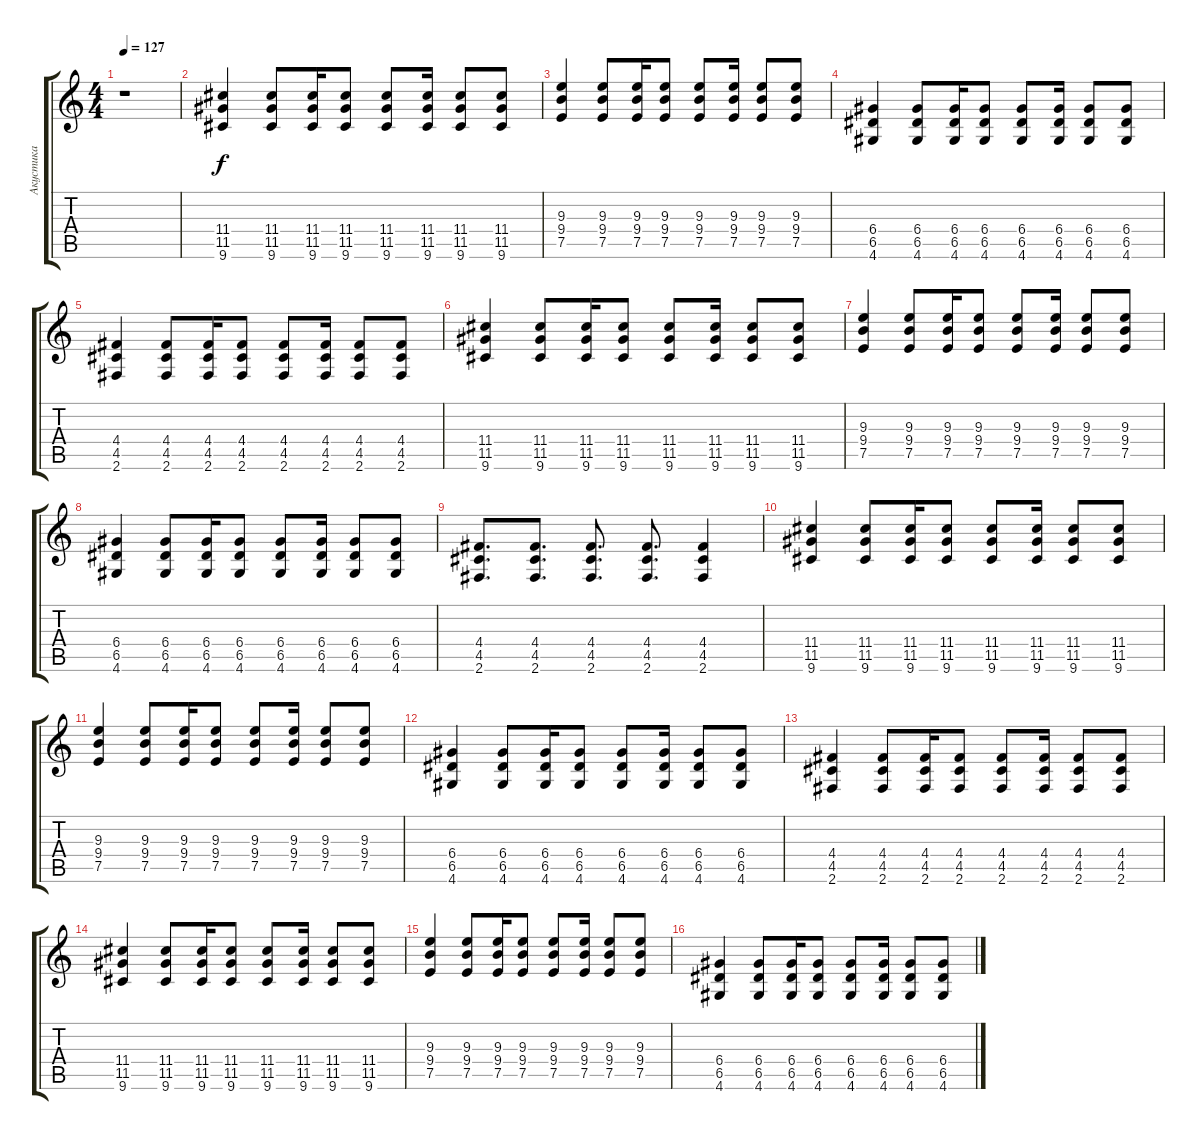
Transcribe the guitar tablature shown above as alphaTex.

\track ("Акустика" "Акустика") {instrument acousticguitarsteel}
\staff {score tabs}
\tuning (E4 B3 G3 D3 A2 E2) {hide}
\ts (4 4)
\tempo 127
\clef g2
\ks c
r.1{dy f} |
(11.4 11.5 9.6).4 (11.4 11.5 9.6).8 (11.4 11.5 9.6).16 (11.4 11.5 9.6).8 (11.4 11.5 9.6).8 (11.4 11.5 9.6).16 (11.4 11.5 9.6).8 (11.4 11.5 9.6).8 |
(9.3 9.4 7.5).4 (9.3 9.4 7.5).8 (9.3 9.4 7.5).16 (9.3 9.4 7.5).8 (9.3 9.4 7.5).8 (9.3 9.4 7.5).16 (9.3 9.4 7.5).8 (9.3 9.4 7.5).8 |
(6.4 6.5 4.6).4 (6.4 6.5 4.6).8 (6.4 6.5 4.6).16 (6.4 6.5 4.6).8 (6.4 6.5 4.6).8 (6.4 6.5 4.6).16 (6.4 6.5 4.6).8 (6.4 6.5 4.6).8 |
(4.4 4.5 2.6).4 (4.4 4.5 2.6).8 (4.4 4.5 2.6).16 (4.4 4.5 2.6).8 (4.4 4.5 2.6).8 (4.4 4.5 2.6).16 (4.4 4.5 2.6).8 (4.4 4.5 2.6).8 |
(11.4 11.5 9.6).4 (11.4 11.5 9.6).8 (11.4 11.5 9.6).16 (11.4 11.5 9.6).8 (11.4 11.5 9.6).8 (11.4 11.5 9.6).16 (11.4 11.5 9.6).8 (11.4 11.5 9.6).8 |
(9.3 9.4 7.5).4 (9.3 9.4 7.5).8 (9.3 9.4 7.5).16 (9.3 9.4 7.5).8 (9.3 9.4 7.5).8 (9.3 9.4 7.5).16 (9.3 9.4 7.5).8 (9.3 9.4 7.5).8 |
(6.4 6.5 4.6).4 (6.4 6.5 4.6).8 (6.4 6.5 4.6).16 (6.4 6.5 4.6).8 (6.4 6.5 4.6).8 (6.4 6.5 4.6).16 (6.4 6.5 4.6).8 (6.4 6.5 4.6).8 |
(4.4 4.5 2.6).8{d} (4.4 4.5 2.6).8{d} (4.4 4.5 2.6).8{d} (4.4 4.5 2.6).8{d} (4.4 4.5 2.6).4 |
(11.4 11.5 9.6).4 (11.4 11.5 9.6).8 (11.4 11.5 9.6).16 (11.4 11.5 9.6).8 (11.4 11.5 9.6).8 (11.4 11.5 9.6).16 (11.4 11.5 9.6).8 (11.4 11.5 9.6).8 |
(9.3 9.4 7.5).4 (9.3 9.4 7.5).8 (9.3 9.4 7.5).16 (9.3 9.4 7.5).8 (9.3 9.4 7.5).8 (9.3 9.4 7.5).16 (9.3 9.4 7.5).8 (9.3 9.4 7.5).8 |
(6.4 6.5 4.6).4 (6.4 6.5 4.6).8 (6.4 6.5 4.6).16 (6.4 6.5 4.6).8 (6.4 6.5 4.6).8 (6.4 6.5 4.6).16 (6.4 6.5 4.6).8 (6.4 6.5 4.6).8 |
(4.4 4.5 2.6).4 (4.4 4.5 2.6).8 (4.4 4.5 2.6).16 (4.4 4.5 2.6).8 (4.4 4.5 2.6).8 (4.4 4.5 2.6).16 (4.4 4.5 2.6).8 (4.4 4.5 2.6).8 |
(11.4 11.5 9.6).4 (11.4 11.5 9.6).8 (11.4 11.5 9.6).16 (11.4 11.5 9.6).8 (11.4 11.5 9.6).8 (11.4 11.5 9.6).16 (11.4 11.5 9.6).8 (11.4 11.5 9.6).8 |
(9.3 9.4 7.5).4 (9.3 9.4 7.5).8 (9.3 9.4 7.5).16 (9.3 9.4 7.5).8 (9.3 9.4 7.5).8 (9.3 9.4 7.5).16 (9.3 9.4 7.5).8 (9.3 9.4 7.5).8 |
(6.4 6.5 4.6).4 (6.4 6.5 4.6).8 (6.4 6.5 4.6).16 (6.4 6.5 4.6).8 (6.4 6.5 4.6).8 (6.4 6.5 4.6).16 (6.4 6.5 4.6).8 (6.4 6.5 4.6).8
